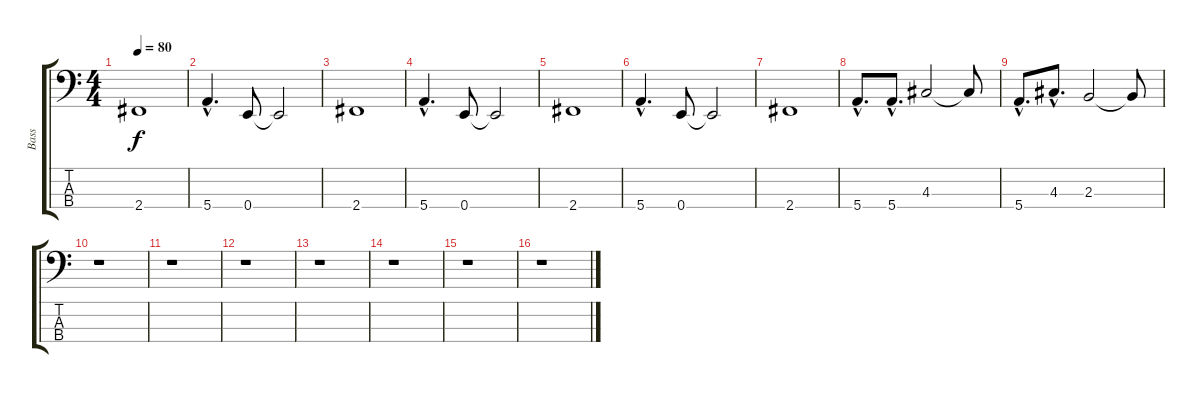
\track ("Bass" "Bass") {instrument electricbasspick}
\staff {score tabs}
\tuning (G2 D2 A1 E1) {hide}
\ts (4 4)
\tempo 80
\clef f4
\ks c
2.4.1{dy f} |
5.4{hac}.4{d} 0.4.8 0.4{t}.2 |
2.4.1 |
5.4{hac}.4{d} 0.4.8 0.4{t}.2 |
2.4.1 |
5.4{hac}.4{d} 0.4.8 0.4{t}.2 |
2.4.1 |
5.4{hac}.8{d} 5.4{hac}.8{d} 4.3.2 4.3{t}.8 |
5.4{hac}.8{d} 4.3{hac}.8{d} 2.3.2 2.3{t}.8 |
r.1 |
r.1 |
r.1 |
r.1 |
r.1 |
r.1 |
r.1
